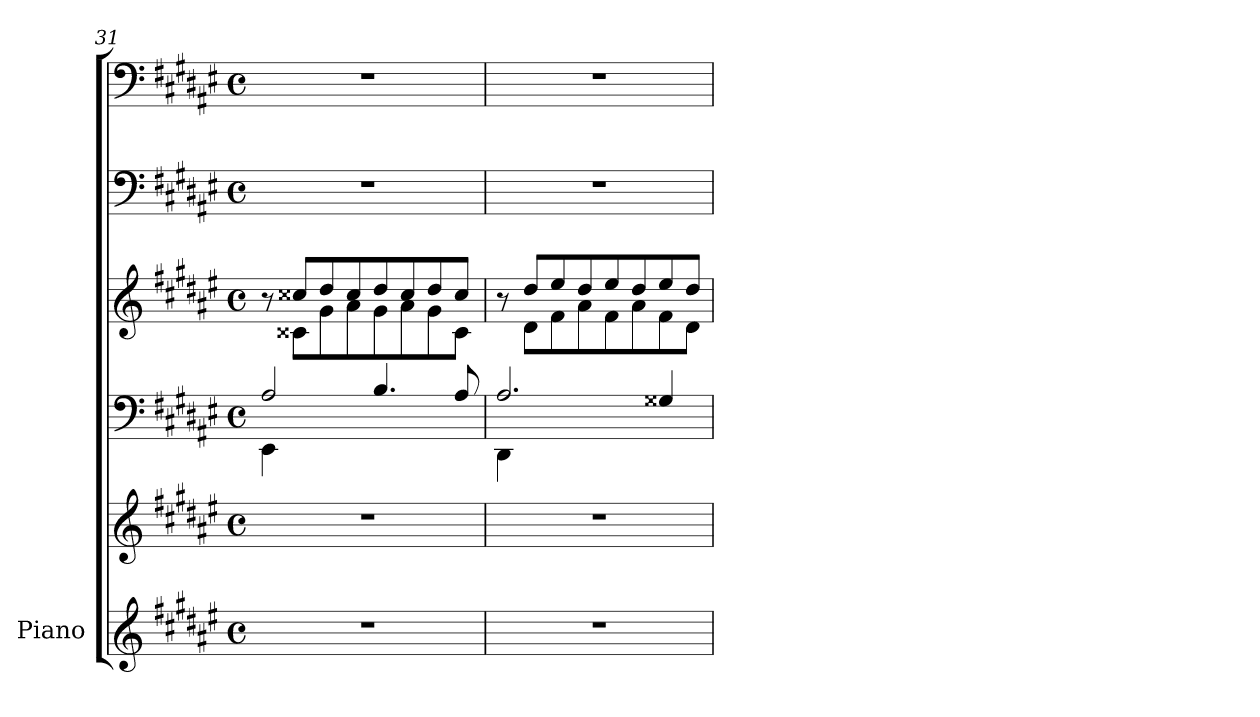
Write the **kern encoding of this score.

**kern	**kern	**kern	**kern	**kern	**kern
*part1	*part1	*part1	*part1	*part1	*part1
*staff6	*staff5	*staff4	*staff3	*staff2	*staff1
*I"Piano	*	*	*	*	*
*I'Pno.	*	*	*	*	*
!!LO:LB:g=z
*clefG2	*clefG2	*clefF4	*clefG2	*clefF4	*clefF4
*k[f#c#g#d#a#e#]	*k[f#c#g#d#a#e#]	*k[f#c#g#d#a#e#]	*k[f#c#g#d#a#e#]	*k[f#c#g#d#a#e#]	*k[f#c#g#d#a#e#]
*M4/4	*M4/4	*M4/4	*M4/4	*M4/4	*M4/4
*met(c)	*met(c)	*met(c)	*met(c)	*met(c)	*met(c)
=31	=31	=31	=31	=31	=31
*	*	*^	*^	*	*
1r	1r	2A#/	4EE#:\	8ryy	8r	1r	1r
.	.	.	.	8c##X\L	8cc##X/L	.	.
.	.	.	4ryy	8g#\	8dd#/	.	.
.	.	.	.	8a#\	8cc##/	.	.
.	.	4.B/	2ryy	8g#\	8dd#/	.	.
.	.	.	.	8a#\	8cc##/	.	.
.	.	.	.	8g#\	8dd#/	.	.
.	.	8A#/	.	8c##\J	8cc##/J	.	.
=32	=32	=32	=32	=32	=32	=32	=32
1r	1r	2.A#/	4DD#:\	8ryy	8r	1r	1r
.	.	.	.	8d#\L	8dd#/L	.	.
.	.	.	4ryy	8f#\	8ee#/	.	.
.	.	.	.	8a#\	8dd#/	.	.
.	.	.	2ryy	8f#\	8ee#/	.	.
.	.	.	.	8a#\	8dd#/	.	.
.	.	4G##X/	.	8f#\	8ee#/	.	.
.	.	.	.	8d#\J	8dd#/J	.	.
*	*	*v	*v	*	*	*	*
*	*	*	*v	*v	*	*
=	=	=	=	=	=
*-	*-	*-	*-	*-	*-
